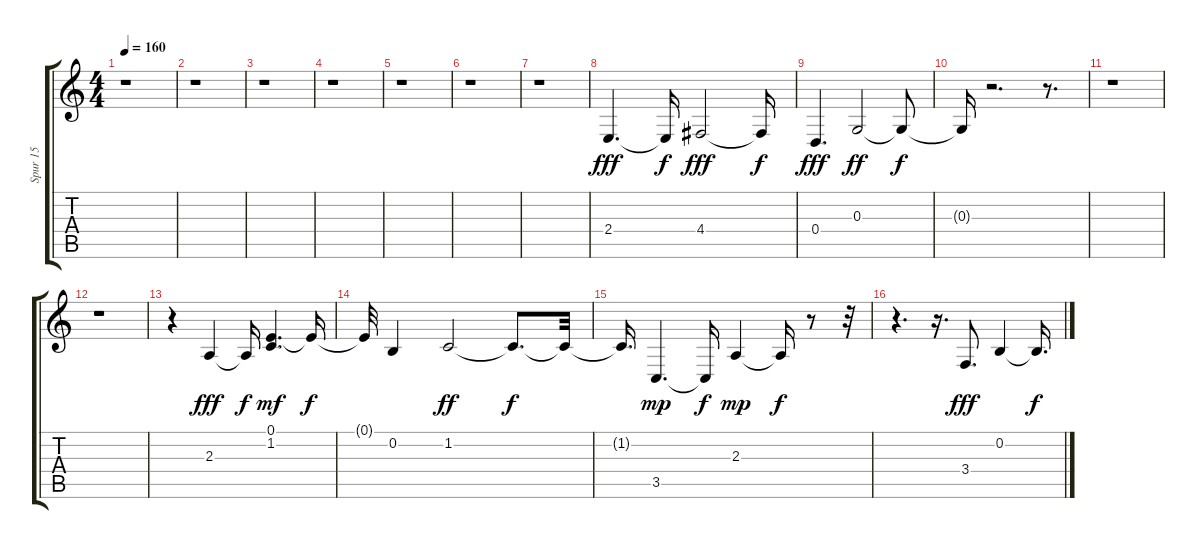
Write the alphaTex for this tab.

\track ("Spur 15" "Spur 15") {instrument fx1rain}
\staff {score tabs}
\tuning (E4 B3 G3 D3 A2 E2) {hide}
\ts (4 4)
\tempo 160
\clef g2
\ks c
r.1{dy fff} |
r.1 |
r.1 |
r.1 |
r.1 |
r.1 |
r.1 |
2.4.4{d} 2.4{t}.16{dy f} 4.4.2{dy fff} 4.4{t}.16{dy f} |
0.4.4{d dy fff} 0.3.2{dy ff} 0.3{t}.8{dy f} |
0.3{t}.16 r.2{d} r.8{d} |
r.1 |
r.1 |
r.4 2.3.4{dy fff} 2.3{t}.16{dy f} (0.1 1.2).4{d dy mf} 0.1{t}.16{dy f} |
0.1{t}.32 0.2.4 1.2.2{dy ff} 1.2{t}.8{d dy f} 1.2{t}.32 |
1.2{t}.16{d} 3.5.4{d dy mp} 3.5{t}.16{dy f} 2.3.4{dy mp} 2.3{t}.16{dy f} r.8 r.32 |
r.4{d} r.16{d} 3.4.8{d dy fff} 0.2.4 0.2{t}.16{d dy f}
